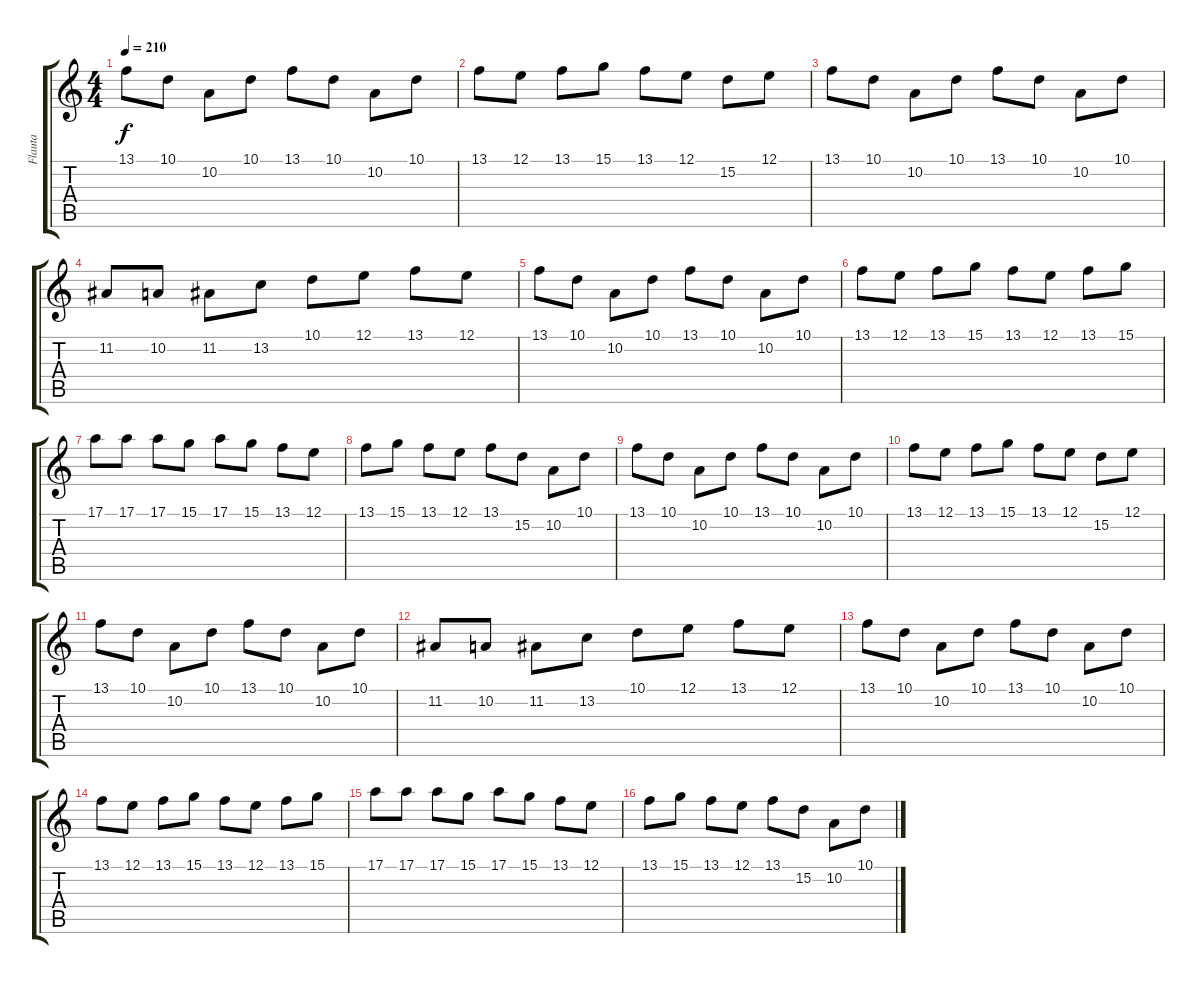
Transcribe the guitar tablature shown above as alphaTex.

\track ("Flauta" "Flauta") {instrument flute}
\staff {score tabs}
\tuning (E4 B3 G3 D3 A2 E2) {hide}
\ts (4 4)
\tempo 210
\clef g2
\ks c
13.1.8{dy f volume 11} 10.1.8 10.2.8 10.1.8 13.1.8 10.1.8 10.2.8 10.1.8 |
13.1.8 12.1.8 13.1.8 15.1.8 13.1.8 12.1.8 15.2.8 12.1.8 |
13.1.8 10.1.8 10.2.8 10.1.8 13.1.8 10.1.8 10.2.8 10.1.8 |
11.2.8 10.2.8 11.2.8 13.2.8 10.1.8 12.1.8 13.1.8 12.1.8 |
13.1.8 10.1.8 10.2.8 10.1.8 13.1.8 10.1.8 10.2.8 10.1.8 |
13.1.8 12.1.8 13.1.8 15.1.8 13.1.8 12.1.8 13.1.8 15.1.8 |
17.1.8 17.1.8 17.1.8 15.1.8 17.1.8 15.1.8 13.1.8 12.1.8 |
13.1.8 15.1.8 13.1.8 12.1.8 13.1.8 15.2.8 10.2.8 10.1.8 |
13.1.8{volume 11} 10.1.8 10.2.8 10.1.8 13.1.8 10.1.8 10.2.8 10.1.8 |
13.1.8 12.1.8 13.1.8 15.1.8 13.1.8 12.1.8 15.2.8 12.1.8 |
13.1.8 10.1.8 10.2.8 10.1.8 13.1.8 10.1.8 10.2.8 10.1.8 |
11.2.8 10.2.8 11.2.8 13.2.8 10.1.8 12.1.8 13.1.8 12.1.8 |
13.1.8 10.1.8 10.2.8 10.1.8 13.1.8 10.1.8 10.2.8 10.1.8 |
13.1.8 12.1.8 13.1.8 15.1.8 13.1.8 12.1.8 13.1.8 15.1.8 |
17.1.8 17.1.8 17.1.8 15.1.8 17.1.8 15.1.8 13.1.8 12.1.8 |
13.1.8 15.1.8 13.1.8 12.1.8 13.1.8 15.2.8 10.2.8 10.1.8
